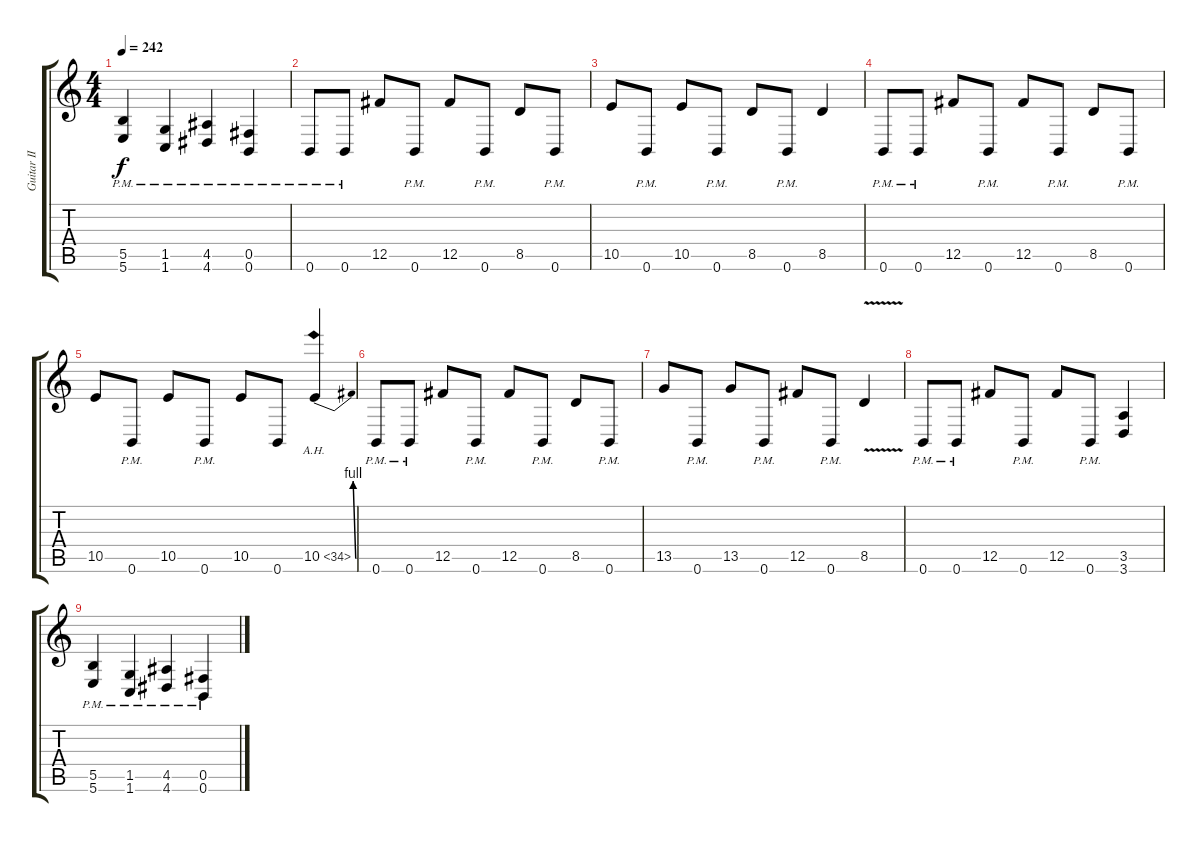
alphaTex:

\track ("Guitar II" "Guitar II") {instrument distortionguitar}
\staff {score tabs}
\tuning (Db4 Ab3 E3 B2 Gb2 B1) {hide}
\ts (4 4)
\tempo 242
\clef g2
\ks c
(5.5{pm} 5.6{pm}).4{dy f} (1.5{pm} 1.6{pm}).4 (4.5{pm} 4.6{pm}).4 (0.5{pm} 0.6{pm}).4 |
0.6{pm}.8 0.6{pm}.8 12.5.8 0.6{pm}.8 12.5.8 0.6{pm}.8 8.5.8 0.6{pm}.8 |
10.5.8 0.6{pm}.8 10.5.8 0.6{pm}.8 8.5.8 0.6{pm}.8 8.5.4 |
0.6{pm}.8 0.6{pm}.8 12.5.8 0.6{pm}.8 12.5.8 0.6{pm}.8 8.5.8 0.6{pm}.8 |
10.5.8 0.6{pm}.8 10.5.8 0.6{pm}.8 10.5.8 0.6.8 10.5{be (bend 0 0 60 4) ah 24}.4 |
0.6{pm}.8 0.6{pm}.8 12.5.8 0.6{pm}.8 12.5.8 0.6{pm}.8 8.5.8 0.6{pm}.8 |
13.5.8 0.6{pm}.8 13.5.8 0.6{pm}.8 12.5.8 0.6{pm}.8 8.5{v}.4 |
0.6{pm}.8 0.6{pm}.8 12.5.8 0.6{pm}.8 12.5.8 0.6{pm}.8 (3.5 3.6).4 |
(5.5{pm} 5.6{pm}).4 (1.5{pm} 1.6{pm}).4 (4.5{pm} 4.6{pm}).4 (0.5{pm} 0.6{pm}).4
